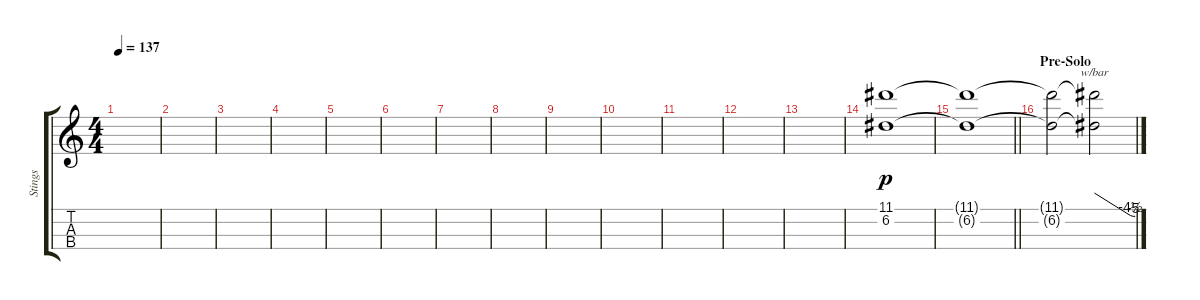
\track ("Stings" "Stings") {instrument stringensemble1}
\staff {score tabs}
\tuning (E5 A4 D4 G3) {hide}
\ts (4 4)
\tempo 137
\clef g2
\ks c
|
|
|
|
|
|
|
|
|
|
|
|
|
(11.1 6.2).1{dy p volume 10} |
\barLineRight lightlight
(11.1{t} 6.2{t}).1 |
\section ("" "Pre-Solo")
(11.1{t} 6.2{t}).2 (11.1{t} 6.2{t}).2{tbe (custom default 0 0 53 -18 57 -20 60 -20)}
